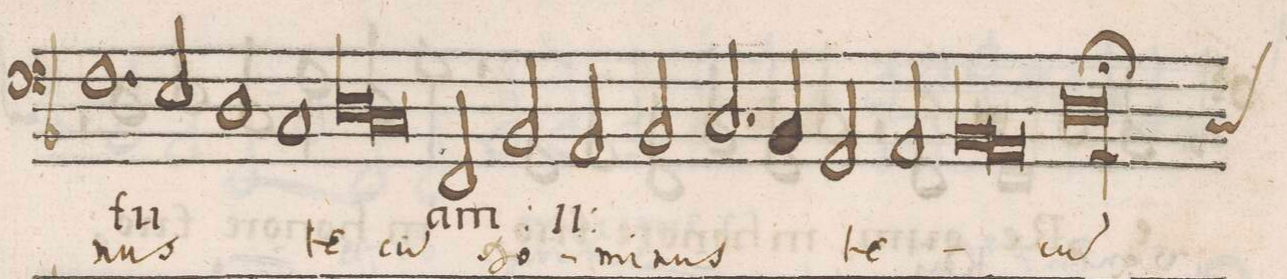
**kern	**text	**text
*I"BASSVS	*	*
*clefF4	*	*
*k[b-]	*	*
*met(C|)	*	*
*M2/1	*	*
1.F	tu-	-nus
2E/	.	.
=31-	=31-	=31-
1D	.	.
1C	.	te-
=32-	=32-	=32-
*lig	*	*
1D	.	-cu(m)
1C	.	.
*Xlig	*	*
=33-	=33-	=33-
2FF/	-am	.
*	*ij	*
2BB-/	ſpe-	Do-
2AA/	-ci-	.
2BB-/	-em	-mi-
=34-	=34-	=34-
2.C/	tu-	-nus
4BB-/	.	.
2GG/	.	te-
2AA/	.	.
=35-	=35-	=35-
*lig	*	*
1BB-	.	.
1AA	.	.
*Xlig	*	*
=36-	=36-	=36-
*custos:C	*	*
0D;l	-am	-cu(m)
*	*Xij	*
=37-	=37-	=37-
*-	*-	*-
